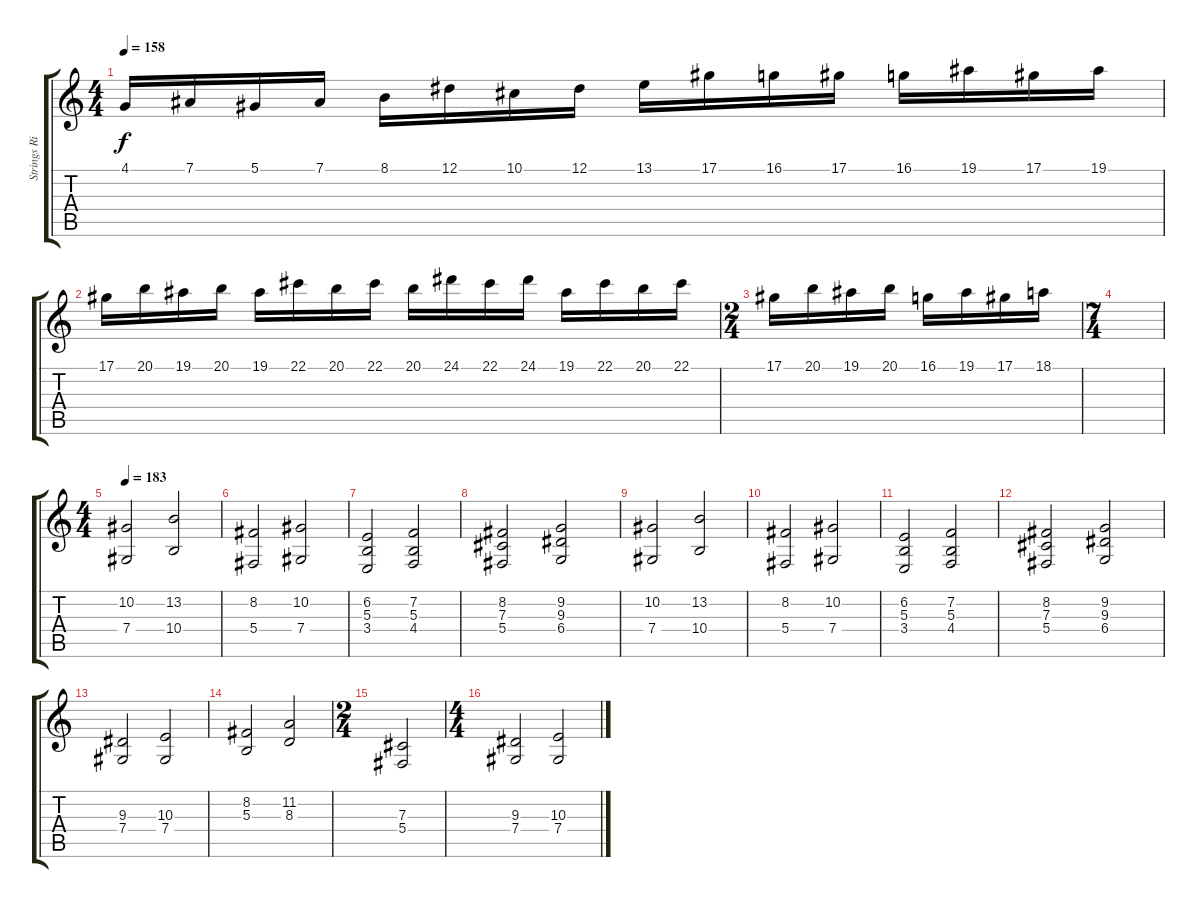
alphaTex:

\track ("Strings RightHand" "Strings Ri") {instrument stringensemble1}
\staff {score tabs}
\tuning (Eb4 Bb3 Gb3 Db3 Ab2 Eb2) {hide}
\ts (4 4)
\tempo 158
\clef g2
\ks c
4.1.16{dy f} 7.1.16 5.1.16 7.1.16 8.1.16 12.1.16 10.1.16 12.1.16 13.1.16 17.1.16 16.1.16 17.1.16 16.1.16 19.1.16 17.1.16 19.1.16 |
17.1.16 20.1.16 19.1.16 20.1.16 19.1.16 22.1.16 20.1.16 22.1.16 20.1.16 24.1.16 22.1.16 24.1.16 19.1.16 22.1.16 20.1.16 22.1.16 |
\ts (2 4)
17.1.16 20.1.16 19.1.16 20.1.16 16.1.16 19.1.16 17.1.16 18.1.16 |
\ts (7 4)
|
\ts (4 4)
\tempo 183
(10.2 7.4).2 (13.2 10.4).2 |
(8.2 5.4).2 (10.2 7.4).2 |
(6.2 5.3 3.4).2 (7.2 5.3 4.4).2 |
(8.2 7.3 5.4).2 (9.2 9.3 6.4).2 |
(10.2 7.4).2 (13.2 10.4).2 |
(8.2 5.4).2 (10.2 7.4).2 |
(6.2 5.3 3.4).2 (7.2 5.3 4.4).2 |
(8.2 7.3 5.4).2 (9.2 9.3 6.4).2 |
(9.3 7.4).2 (10.3 7.4).2 |
(8.2 5.3).2 (11.2 8.3).2 |
\ts (2 4)
(7.3 5.4).2 |
\ts (4 4)
(9.3 7.4).2 (10.3 7.4).2
